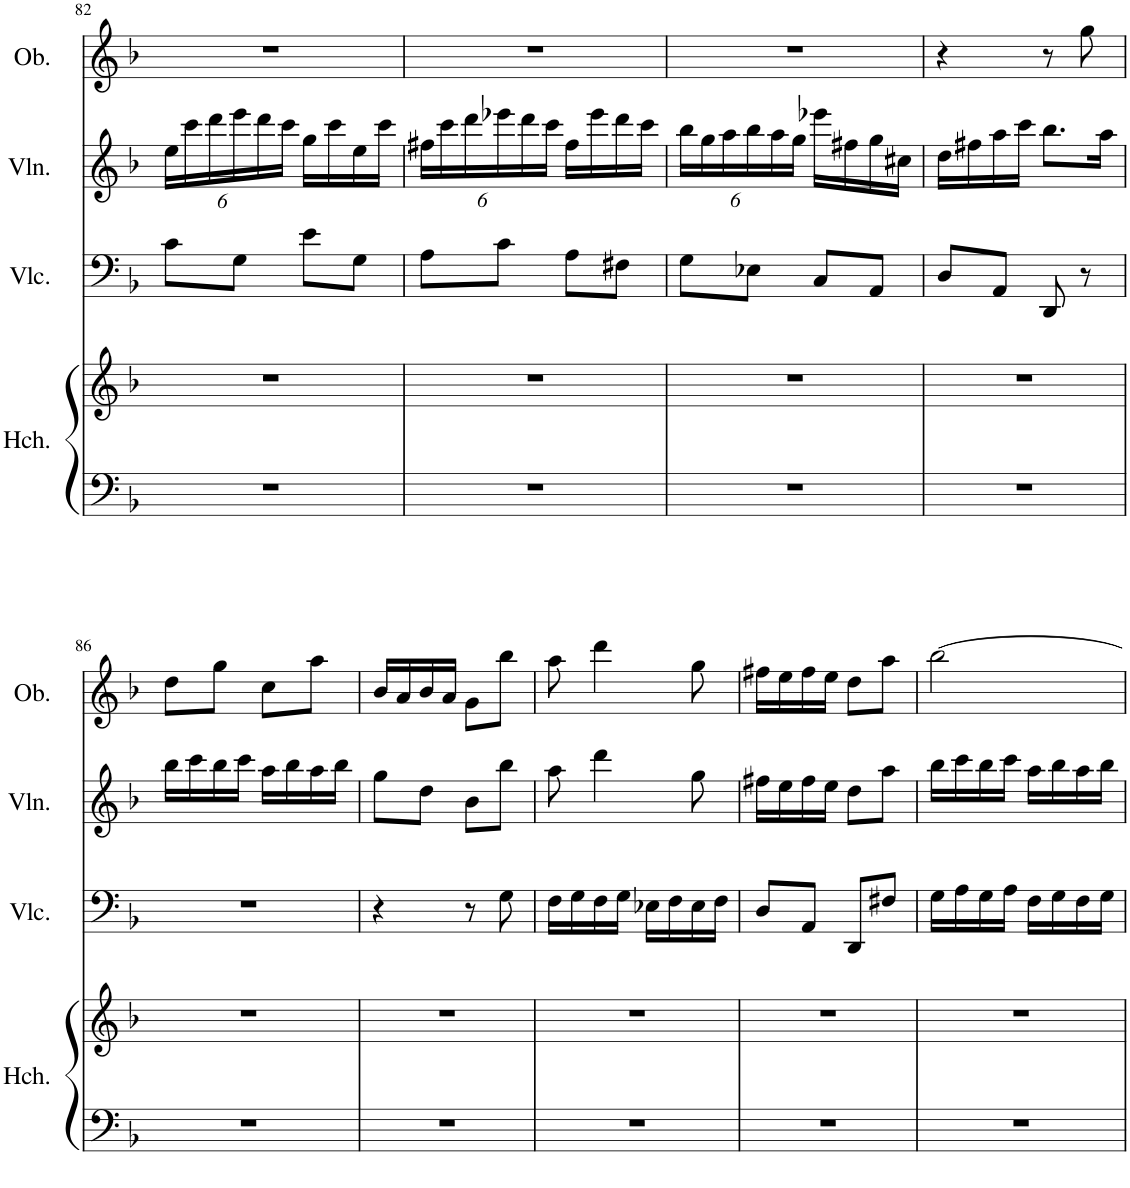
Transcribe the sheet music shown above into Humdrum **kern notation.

**kern	**kern	**kern	**kern	**kern
*part4	*part4	*part3	*part2	*part1
*staff5	*staff4	*staff3	*staff2	*staff1
*I"Harpsichord	*	*I"Violoncello	*I"Violin	*I"Oboe
*I'Hch.	*	*I'Vlc.	*I'Vln.	*I'Ob.
!!LO:PB:g=z
*clefF4	*clefG2	*clefF4	*clefG2	*clefG2
*k[b-]	*k[b-]	*k[b-]	*k[b-]	*k[b-]
*M2/4	*M2/4	*M2/4	*M2/4	*M2/4
*	*	*	*Xbrackettup	*
=82	=82	=82	=82	=82
2r	2r	8c\L	24ee\LL	2r
.	.	.	24ccc\	.
.	.	.	24ddd\	.
.	.	8G\J	24eee\	.
.	.	.	24ddd\	.
.	.	.	24ccc\JJ	.
.	.	8e\L	16gg\LL	.
.	.	.	16ccc\	.
.	.	8G\J	16ee\	.
.	.	.	16ccc\JJ	.
=83	=83	=83	=83	=83
2r	2r	8A\L	24ff#X\LL	2r
.	.	.	24ccc\	.
.	.	.	24ddd\	.
.	.	8c\J	24eee-X\	.
.	.	.	24ddd\	.
.	.	.	24ccc\JJ	.
.	.	8A\L	16ff#\LL	.
.	.	.	16eee-\	.
.	.	8F#X\J	16ddd\	.
.	.	.	16ccc\JJ	.
=84	=84	=84	=84	=84
2r	2r	8G\L	24bb-\LL	2r
.	.	.	24gg\	.
.	.	.	24aa\	.
.	.	8E-X\J	24bb-\	.
.	.	.	24aa\	.
.	.	.	24gg\JJ	.
.	.	8C/L	16eee-X\LL	.
.	.	.	16ff#X\	.
.	.	8AA/J	16gg\	.
.	.	.	16cc#X\JJ	.
=85	=85	=85	=85	=85
2r	2r	8D/L	16dd\LL	4r
.	.	.	16ff#X\	.
.	.	8AA/J	16aa\	.
.	.	.	16ccc\JJ	.
.	.	8DD/	8.bb-\L	8r
.	.	8r	.	8gg\
.	.	.	16aa\Jk	.
!!LO:LB:g=z
=86	=86	=86	=86	=86
2r	2r	2r	16bb-\LL	8dd\L
.	.	.	16ccc\	.
.	.	.	16bb-\	8gg\J
.	.	.	16ccc\JJ	.
.	.	.	16aa\LL	8cc\L
.	.	.	16bb-\	.
.	.	.	16aa\	8aa\J
.	.	.	16bb-\JJ	.
=87	=87	=87	=87	=87
2r	2r	4r	8gg\L	16b-/LL
.	.	.	.	16a/
.	.	.	8dd\J	16b-/
.	.	.	.	16a/JJ
.	.	8r	8b-\L	8g\L
.	.	8G\	8bb-\J	8bb-\J
=88	=88	=88	=88	=88
2r	2r	16F\LL	8aa\	8aa\
.	.	16G\	.	.
.	.	16F\	4ddd\	4ddd\
.	.	16G\JJ	.	.
.	.	16E-X\LL	.	.
.	.	16F\	.	.
.	.	16E-\	8gg\	8gg\
.	.	16F\JJ	.	.
=89	=89	=89	=89	=89
2r	2r	8D/L	16ff#X\LL	16ff#X\LL
.	.	.	16ee\	16ee\
.	.	8AA/J	16ff#\	16ff#\
.	.	.	16ee\JJ	16ee\JJ
.	.	8DD/L	8dd\L	8dd\L
.	.	8F#X/J	8aa\J	8aa\J
=90	=90	=90	=90	=90
2r	2r	16G\LL	16bb-\LL	[2bb-\
.	.	16A\	16ccc\	.
.	.	16G\	16bb-\	.
.	.	16A\JJ	16ccc\JJ	.
.	.	16F\LL	16aa\LL	.
.	.	16G\	16bb-\	.
.	.	16F\	16aa\	.
.	.	16G\JJ	16bb-\JJ	.
=	=	=	=	=
*-	*-	*-	*-	*-
